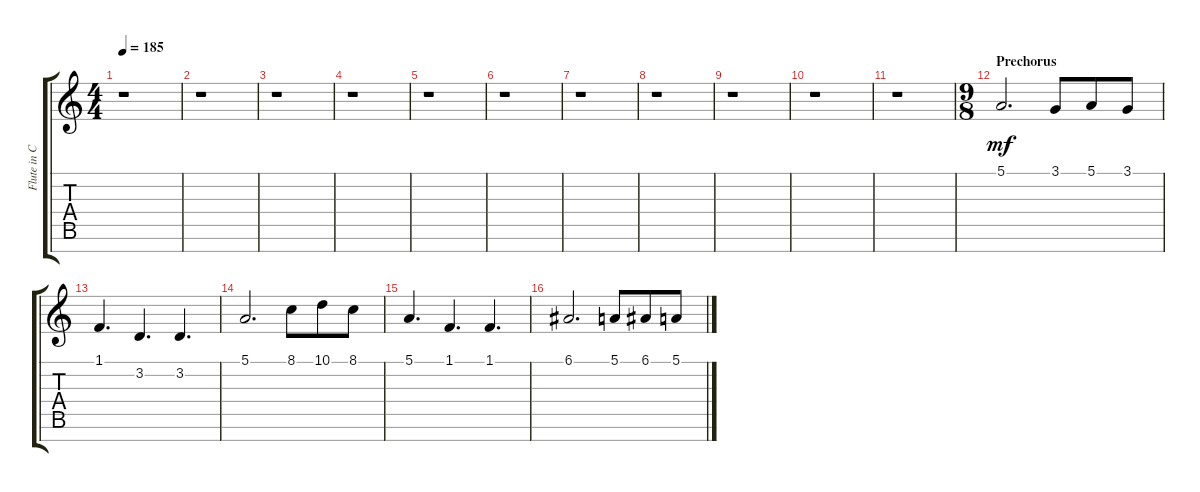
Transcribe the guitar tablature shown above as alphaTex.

\track ("Flute in C" "Flute in C") {instrument flute}
\staff {score tabs}
\tuning (E4 B3 G3 D3 A2 E2 B1) {hide}
\ts (4 4)
\tempo 185
\clef g2
\ks c
r.1{dy mf} |
r.1 |
r.1 |
r.1 |
r.1 |
r.1 |
r.1 |
r.1 |
r.1 |
r.1 |
r.1 |
\ts (9 8)
\section ("" "Prechorus")
5.1.2{d} 3.1.8 5.1.8 3.1.8 |
1.1.4{d} 3.2.4{d} 3.2.4{d} |
5.1.2{d} 8.1.8 10.1.8 8.1.8 |
5.1.4{d} 1.1.4{d} 1.1.4{d} |
6.1.2{d} 5.1.8 6.1.8 5.1.8
